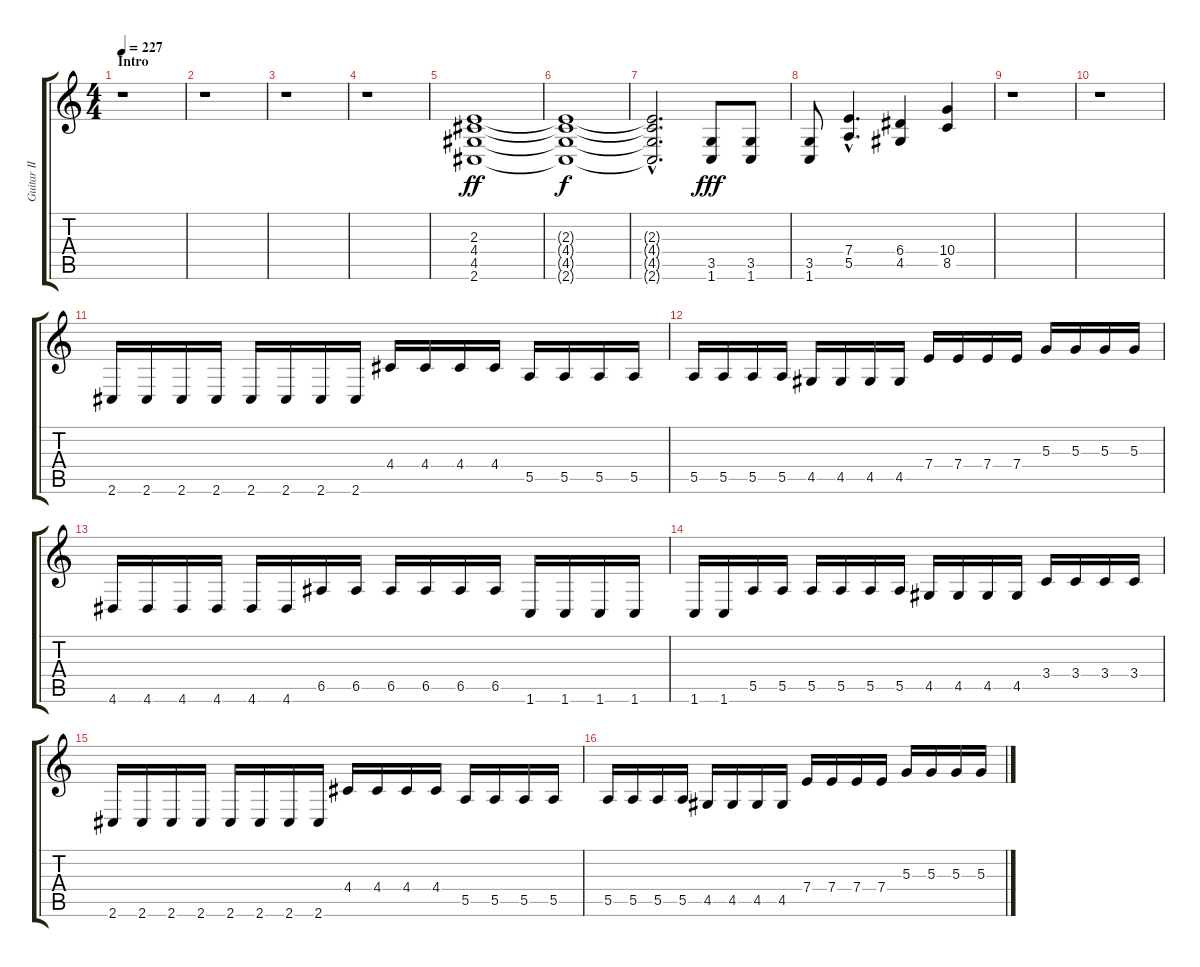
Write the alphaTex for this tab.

\track ("Guitar II" "Guitar II") {instrument distortionguitar}
\staff {score tabs}
\tuning (B3 Gb3 D3 A2 E2 B1) {hide}
\ts (4 4)
\section ("" "Intro")
\tempo 227
\clef g2
\ks c
r.1{dy ff instrument distortionguitar} |
r.1 |
r.1 |
r.1 |
(2.3 4.4 4.5 2.6).1 |
(2.3{t} 4.4{t} 4.5{t} 2.6{t}).1{dy f} |
(2.3{hac t} 4.4{hac t} 4.5{hac t} 2.6{hac t}).2{d} (3.5 1.6).8{dy fff} (3.5 1.6).8 |
(3.5 1.6).8 (7.4{hac} 5.5{hac}).4{d} (6.4 4.5).4 (10.4 8.5).4 |
r.1 |
r.1 |
2.6.16 2.6.16 2.6.16 2.6.16 2.6.16 2.6.16 2.6.16 2.6.16 4.4.16 4.4.16 4.4.16 4.4.16 5.5.16 5.5.16 5.5.16 5.5.16 |
5.5.16 5.5.16 5.5.16 5.5.16 4.5.16 4.5.16 4.5.16 4.5.16 7.4.16 7.4.16 7.4.16 7.4.16 5.3.16 5.3.16 5.3.16 5.3.16 |
4.6.16 4.6.16 4.6.16 4.6.16 4.6.16 4.6.16 6.5.16 6.5.16 6.5.16 6.5.16 6.5.16 6.5.16 1.6.16 1.6.16 1.6.16 1.6.16 |
1.6.16 1.6.16 5.5.16 5.5.16 5.5.16 5.5.16 5.5.16 5.5.16 4.5.16 4.5.16 4.5.16 4.5.16 3.4.16 3.4.16 3.4.16 3.4.16 |
2.6.16 2.6.16 2.6.16 2.6.16 2.6.16 2.6.16 2.6.16 2.6.16 4.4.16 4.4.16 4.4.16 4.4.16 5.5.16 5.5.16 5.5.16 5.5.16 |
5.5.16 5.5.16 5.5.16 5.5.16 4.5.16 4.5.16 4.5.16 4.5.16 7.4.16 7.4.16 7.4.16 7.4.16 5.3.16 5.3.16 5.3.16 5.3.16
